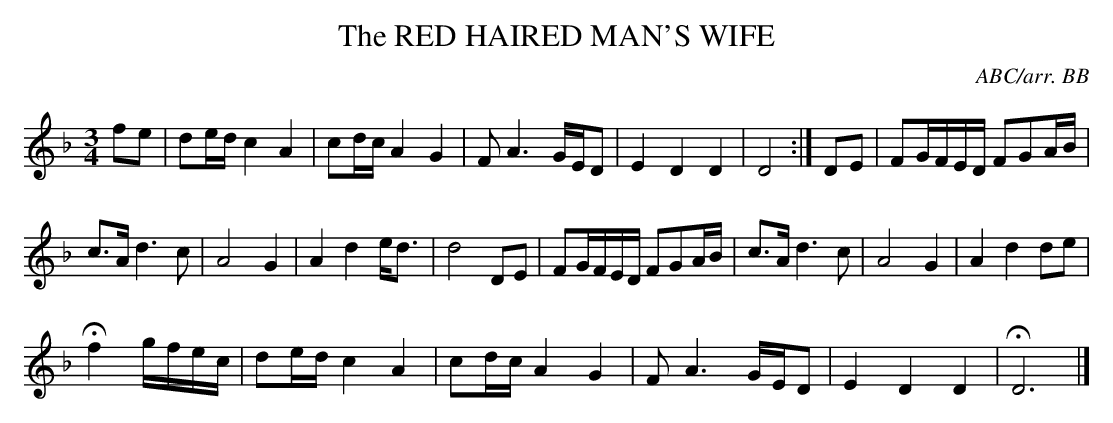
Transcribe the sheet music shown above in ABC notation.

X:1
T:RED HAIRED MAN'S WIFE, The
Y:"rather slow"
C:ABC/arr. BB
sean-n\'f3s piece. Unfortunately, as might be expected, the ABC playback
is pretty awful.
L:1/8
M:3/4
K:Dm
fe|de/d/ c2A2|cd/c/ A2G2|FA3 G/E/D|E2D2D2|D4:|DE|FG/F/E/D/ FGA/B/|
c>A d3c|A4G2|A2d2e<d|d4 DE|FG/F/E/D/ FGA/B/|c>A d3c|A4G2|A2d2 de|
Hf2 g/f/e/c/|de/d/ c2A2|cd/c/ A2G2|FA3 G/E/D|E2D2D2|HD6|]
